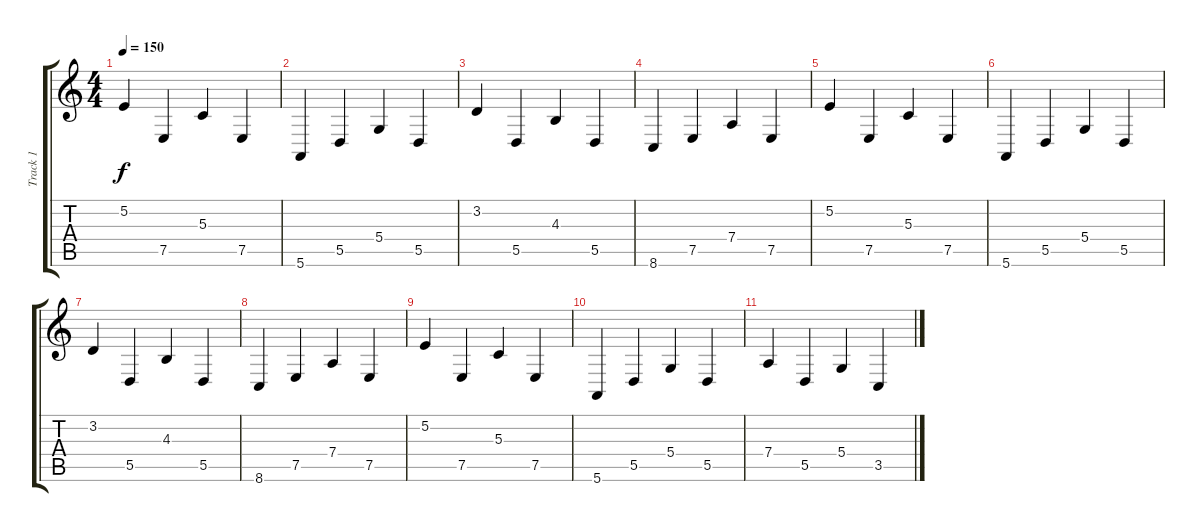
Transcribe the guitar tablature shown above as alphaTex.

\track ("Track 1" "Track 1") {instrument acousticgrandpiano}
\staff {score tabs}
\tuning (E4 B3 G3 D3 A2 E2) {hide}
\ts (4 4)
\tempo 150
\clef g2
\ks c
5.2.4{dy f} 7.5.4 5.3.4 7.5.4 |
5.6.4 5.5.4 5.4.4 5.5.4 |
3.2.4 5.5.4 4.3.4 5.5.4 |
8.6.4 7.5.4 7.4.4 7.5.4 |
5.2.4 7.5.4 5.3.4 7.5.4 |
5.6.4 5.5.4 5.4.4 5.5.4 |
3.2.4 5.5.4 4.3.4 5.5.4 |
8.6.4 7.5.4 7.4.4 7.5.4 |
5.2.4 7.5.4 5.3.4 7.5.4 |
5.6.4 5.5.4 5.4.4 5.5.4 |
7.4.4 5.5.4 5.4.4 3.5.4
